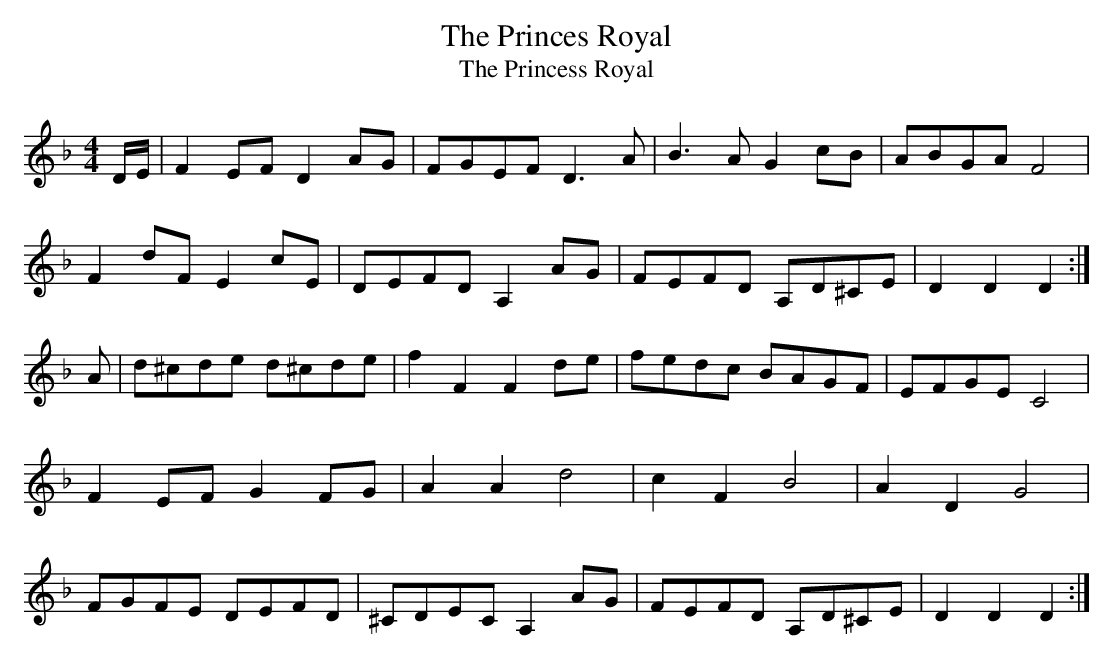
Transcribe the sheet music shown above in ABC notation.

X:1
T:The Princes Royal
T:The Princess Royal
M:4/4
L:1/8
K:Dm
D/E/|F2EF D2AG|FGEF D3A|B3A G2cB|ABGA F4|
F2dF E2cE|DEFD A,2 AG|FEFD A,D^CE|D2 D2 D2:|]
A|d^cde d^cde|f2 F2 F2 de|fedc BAGF|EFGE C4|
F2EF G2FG|A2 A2 d4|c2 F2 B4|A2 D2 G4|
FGFE DEFD|^CDEC A,2 AG|FEFD A,D^CE|D2 D2 D2:|]
